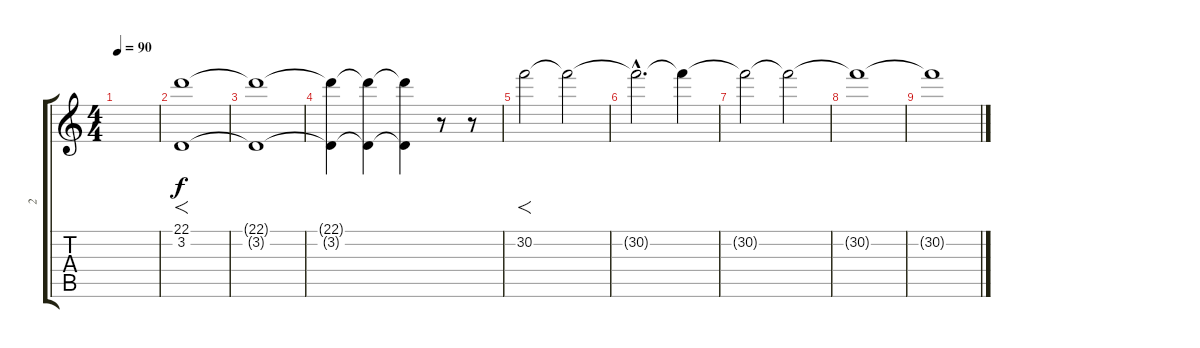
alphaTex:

\track ("2" "2") {instrument stringensemble1}
\staff {score tabs}
\tuning (E4 B3 G3 D3 A2 E2) {hide}
\ts (4 4)
\tempo 90
\clef g2
\ks c
|
(22.1 3.2).1{f} |
(22.1{t} 3.2{t}).1{dy f} |
(22.1{t} 3.2{t}).4{volume 0} (22.1{t} 3.2{t}).4 (22.1{t} 3.2{t}).4 r.8 r.8{volume 6} |
30.2.2{f} 30.2{t}.2 |
30.2{hac t}.2{d} 30.2{t}.4 |
30.2{t}.2 30.2{t}.2{volume 0} |
30.2{t}.1 |
30.2{t}.1
